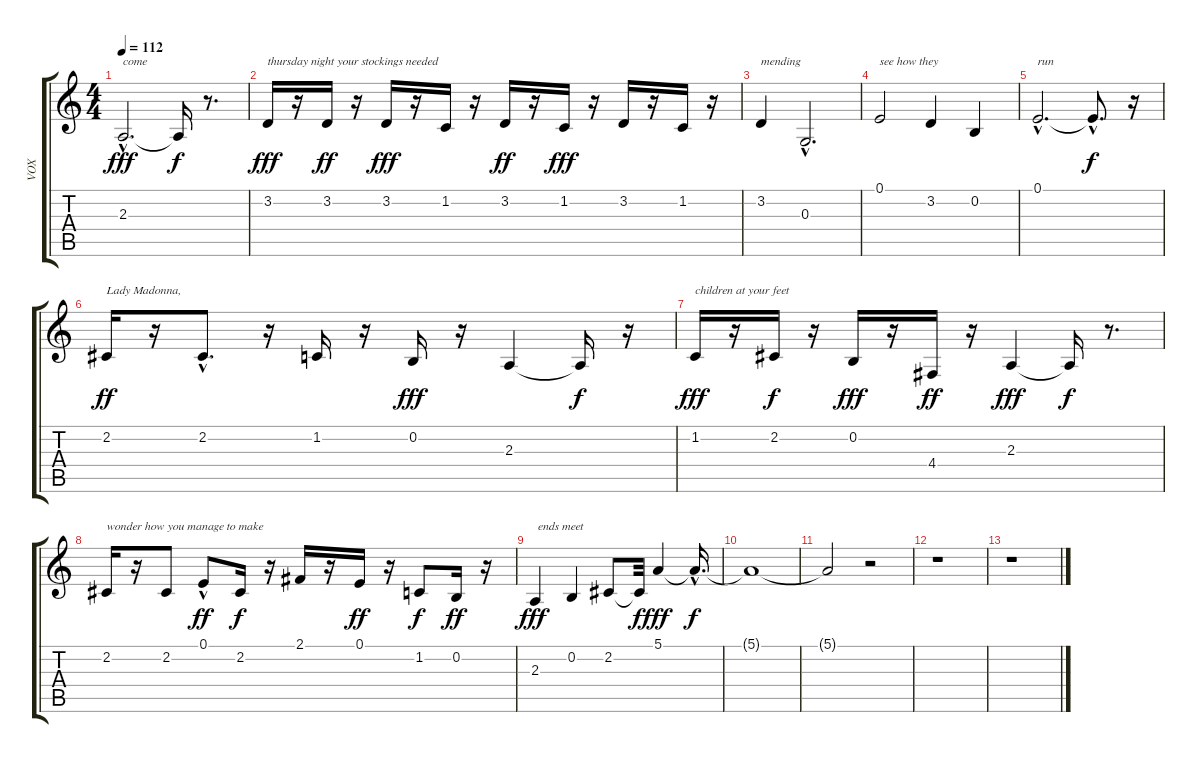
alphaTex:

\track ("VOX" "VOX") {instrument tenorsax}
\staff {score tabs}
\tuning (E4 B3 G3 D3 A2 E2) {hide}
\ts (4 4)
\tempo 112
\clef g2
\ks c
2.3{hac}.2{d txt "come" dy fff} 2.3{t}.16{dy f} r.8{d} |
3.2.16{txt "thursday night your stockings needed " dy fff} r.16 3.2.16{dy ff} r.16 3.2.16{dy fff} r.16 1.2.16 r.16 3.2.16{dy ff} r.16 1.2.16{dy fff} r.16 3.2.16 r.16 1.2.16 r.16 |
3.2.4{txt "mending"} 0.3{hac}.2{d} |
0.1.2{txt "see how they"} 3.2.4 0.2.4 |
0.1{hac}.2{d txt "run"} 0.1{hac t}.8{d dy f} r.16 |
2.2.16{txt "Lady Madonna, " dy ff} r.16 2.2{hac}.8{d} r.16 1.2.16 r.16 0.2.16{dy fff} r.16 2.3.4 2.3{t}.16{dy f} r.16 |
1.2.16{txt "children at your feet" dy fff} r.16 2.2.16{dy f} r.16 0.2.16{dy fff} r.16 4.4.16{dy ff} r.16 2.3.4{dy fff} 2.3{t}.16{dy f} r.8{d} |
2.2.16{txt "wonder how you manage to make"} r.16 2.2.8 0.1{hac}.8{dy ff} 2.2.16{dy f} r.16 2.1.16 r.16 0.1.16{dy ff} r.16 1.2.8{dy f} 0.2.16{dy ff} r.16 |
2.3.4{txt " ends meet" dy fff} 0.2.4 2.2.8 2.2{t}.32{dy f} 5.1.4{dy fff} 5.1{hac t}.16{d dy f} |
5.1{t}.1 |
5.1{t}.2 r.2 |
r.1 |
r.1
